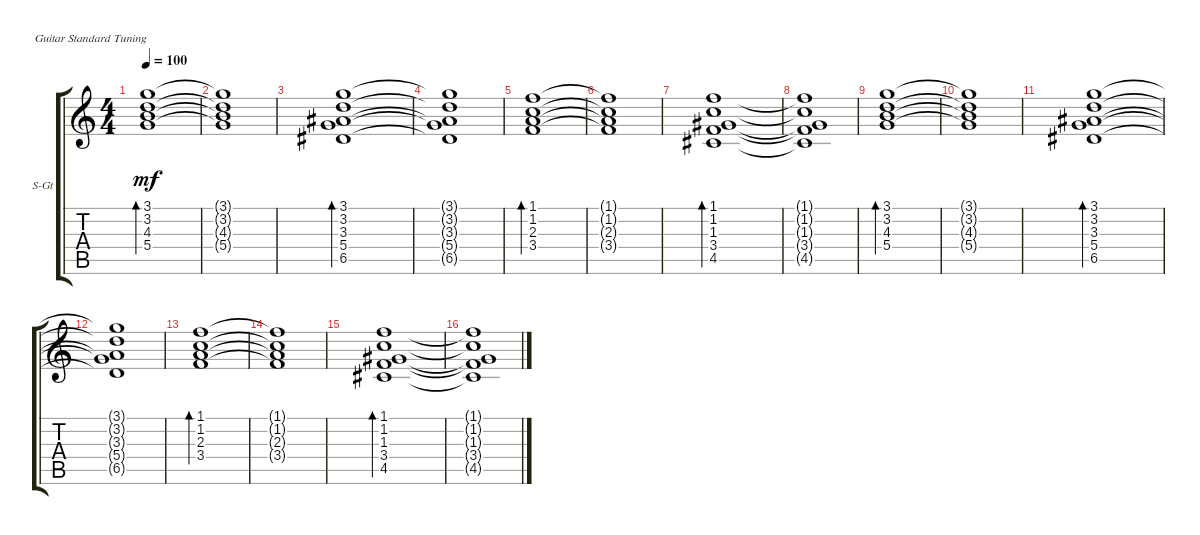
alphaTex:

\bracketExtendMode groupsimilarinstruments
\firstSystemTrackNameOrientation horizontal
\otherSystemsTrackNameOrientation horizontal
\track ("Steel Guitar" "S-Gt") {multiBarRest instrument acousticguitarsteel}
\staff {score tabs}
\tuning (E4 B3 G3 D3 A2 E2)
\ts (4 4)
\tempo 100
\clef g2
\ks c
(5.4 4.3 3.2 3.1).1{bd 144 dy mf instrument acousticguitarsteel} |
(5.4{t} 4.3{t} 3.2{t} 3.1{t}).1 |
(6.5 5.4 3.3 3.2 3.1).1{bd 141} |
(6.5{t} 5.4{t} 3.3{t} 3.2{t} 3.1{t}).1 |
(3.4 2.3 1.2 1.1).1{bd 138} |
(3.4{t} 2.3{t} 1.2{t} 1.1{t}).1 |
(4.5 3.4 1.3 1.2 1.1).1{bd 135} |
(4.5{t} 3.4{t} 1.3{t} 1.2{t} 1.1{t}).1 |
(5.4 4.3 3.2 3.1).1{bd 144} |
(5.4{t} 4.3{t} 3.2{t} 3.1{t}).1 |
(6.5 5.4 3.3 3.2 3.1).1{bd 141} |
(6.5{t} 5.4{t} 3.3{t} 3.2{t} 3.1{t}).1 |
(3.4 2.3 1.2 1.1).1{bd 138} |
(3.4{t} 2.3{t} 1.2{t} 1.1{t}).1 |
(4.5 3.4 1.3 1.2 1.1).1{bd 135} |
(4.5{t} 3.4{t} 1.3{t} 1.2{t} 1.1{t}).1
